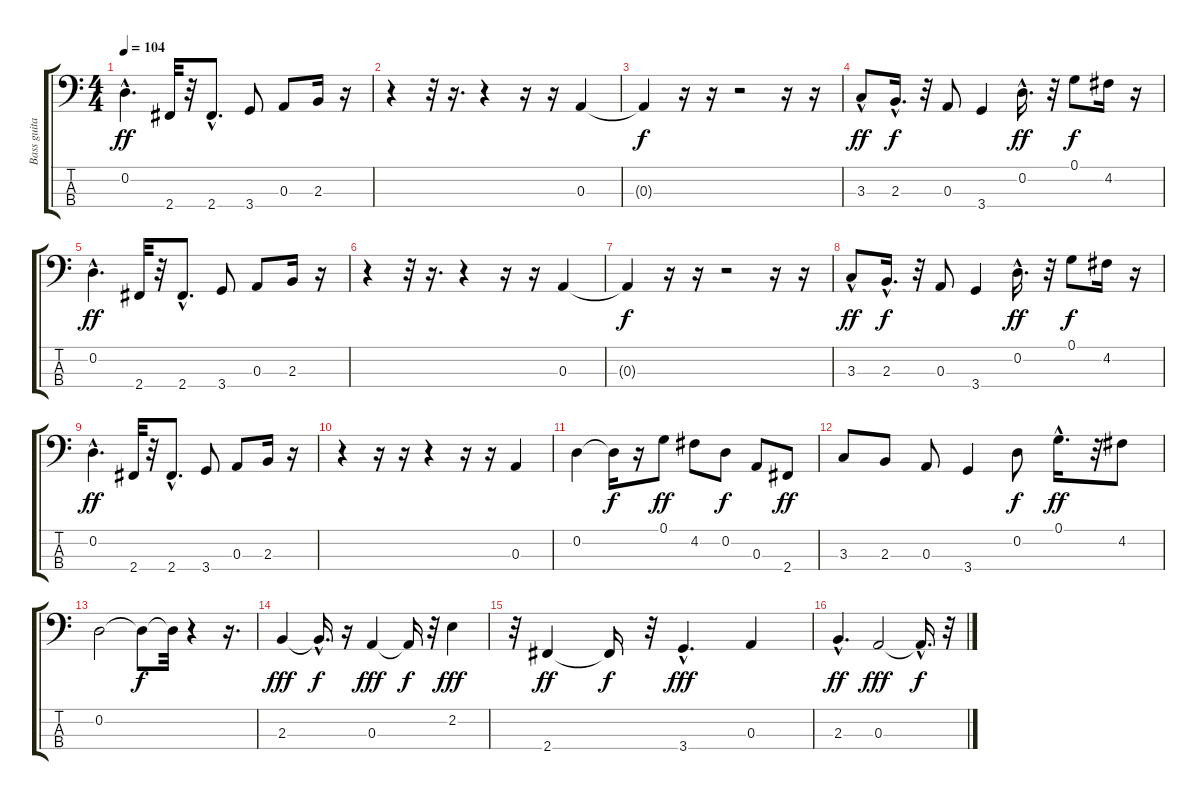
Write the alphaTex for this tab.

\track ("Bass guitar" "Bass guita") {instrument electricbassfinger}
\staff {score tabs}
\tuning (G2 D2 A1 E1) {hide}
\ts (4 4)
\tempo 104
\clef f4
\ks c
0.2{hac}.4{d dy ff} 2.4.32 r.32 2.4{hac}.8{d} 3.4.8 0.3.8 2.3.16 r.16 |
r.4 r.32 r.16{d} r.4 r.16 r.16 0.3.4 |
0.3{t}.4{dy f} r.16 r.16 r.2 r.16 r.16 |
3.3{hac}.8{dy ff} 2.3{hac}.16{d dy f} r.32 0.3.8 3.4.4 0.2{hac}.16{d dy ff} r.32 0.1.8{dy f} 4.2.16 r.16 |
0.2{hac}.4{d dy ff} 2.4.32 r.32 2.4{hac}.8{d} 3.4.8 0.3.8 2.3.16 r.16 |
r.4 r.32 r.16{d} r.4 r.16 r.16 0.3.4 |
0.3{t}.4{dy f} r.16 r.16 r.2 r.16 r.16 |
3.3{hac}.8{dy ff} 2.3{hac}.16{d dy f} r.32 0.3.8 3.4.4 0.2{hac}.16{d dy ff} r.32 0.1.8{dy f} 4.2.16 r.16 |
0.2{hac}.4{d dy ff} 2.4.32 r.32 2.4{hac}.8{d} 3.4.8 0.3.8 2.3.16 r.16 |
r.4 r.16 r.16 r.4 r.16 r.16 0.3.4 |
0.2.4 0.2{t}.16{dy f} r.16 0.1.8{dy ff} 4.2.8 0.2.8{dy f} 0.3.8 2.4.8{dy ff} |
3.3.8 2.3.8 0.3.8 3.4.4 0.2.8{dy f} 0.1{hac}.16{d dy ff} r.32 4.2.8 |
0.2.2 0.2{t}.8{dy f} 0.2{t}.32 r.4 r.16{d} |
2.3.4{dy fff} 2.3{hac t}.16{d dy f} r.16 0.3.4{dy fff} 0.3{t}.16{dy f} r.32 2.2.4{dy fff} |
r.32 2.4.4{dy ff} 2.4{t}.16{dy f} r.32 3.4{hac}.4{d dy fff} 0.3.4 |
2.3{hac}.4{d dy ff} 0.3.2{dy fff} 0.3{hac t}.16{d dy f} r.32
